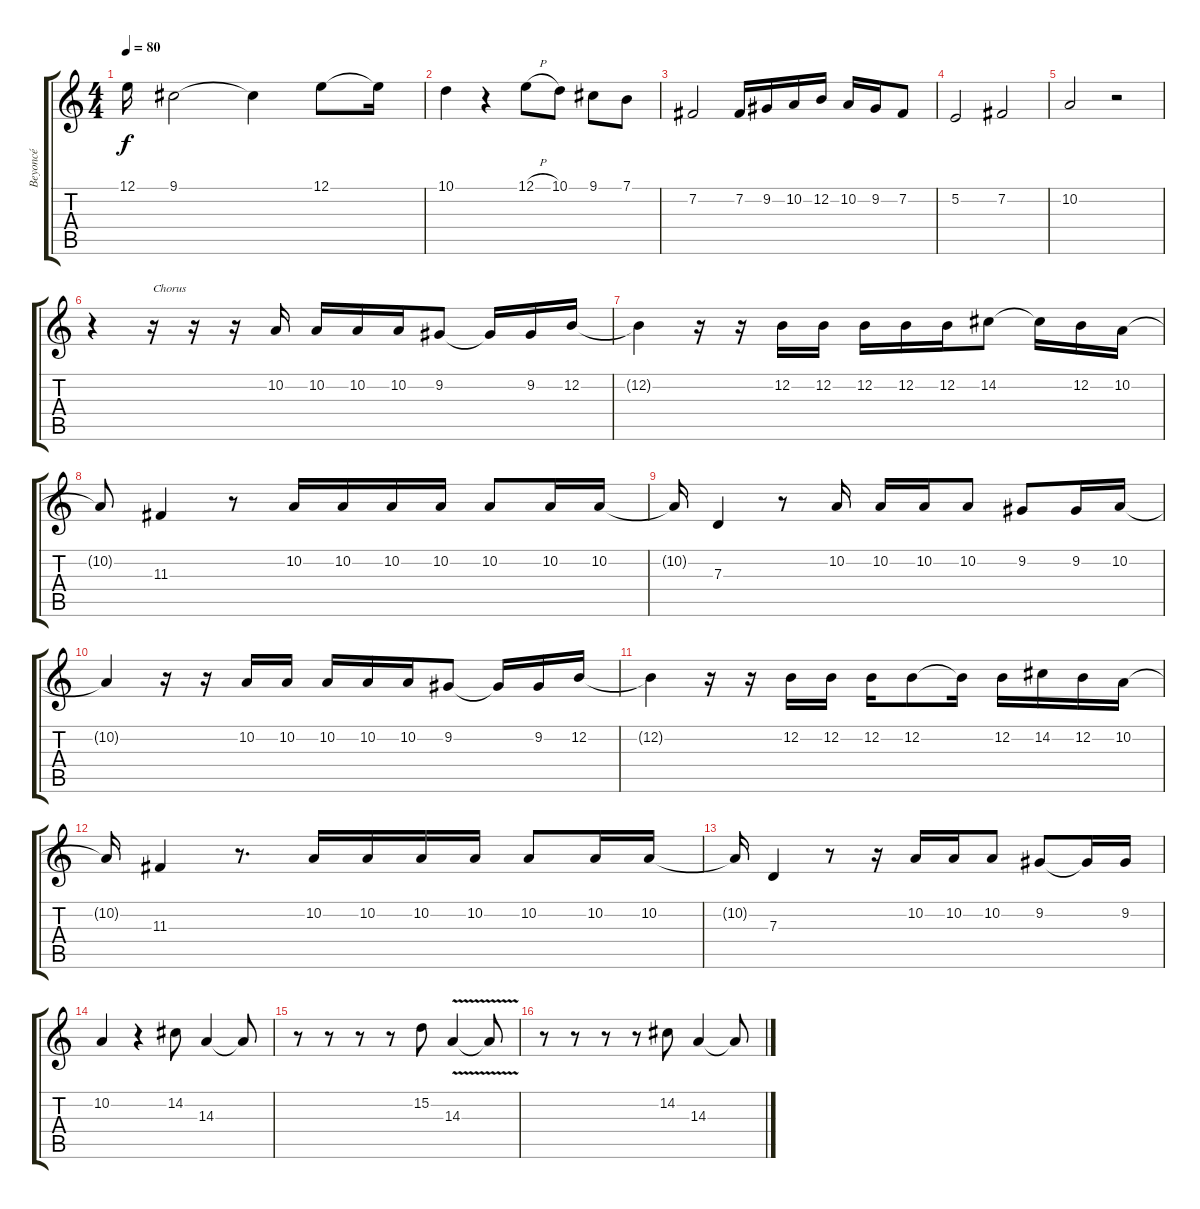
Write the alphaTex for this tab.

\track ("Beyoncé" "Beyoncé") {instrument clarinet}
\staff {score tabs}
\tuning (E4 B3 G3 D3 A2 E2) {hide}
\ts (4 4)
\tempo 80
\clef g2
\ks c
12.1.16{dy f} 9.1.2 9.1{t}.4 12.1.8 12.1{t}.16 |
10.1.4 r.4 12.1{h}.8 10.1.8 9.1.8 7.1.8 |
7.2.2 7.2.16 9.2.16 10.2.16 12.2.16 10.2.16 9.2.16 7.2.8 |
5.2.2 7.2.2 |
10.2.2 r.2 |
r.4 r.16{txt "Chorus"} r.16 r.16 10.2.16 10.2.16 10.2.16 10.2.16 9.2.8 9.2{t}.16 9.2.16 12.2.16 |
12.2{t}.4 r.16 r.16 12.2.16 12.2.16 12.2.16 12.2.16 12.2.16 14.2.8 14.2{t}.16 12.2.16 10.2.16 |
10.2{t}.8 11.3.4 r.8 10.2.16 10.2.16 10.2.16 10.2.16 10.2.8 10.2.16 10.2.16 |
10.2{t}.16 7.3.4 r.8 10.2.16 10.2.16 10.2.16 10.2.8 9.2.8 9.2.16 10.2.16 |
10.2{t}.4 r.16 r.16 10.2.16 10.2.16 10.2.16 10.2.16 10.2.16 9.2.8 9.2{t}.16 9.2.16 12.2.16 |
12.2{t}.4 r.16 r.16 12.2.16 12.2.16 12.2.16 12.2.8 12.2{t}.16 12.2.16 14.2.16 12.2.16 10.2.16 |
10.2{t}.16 11.3.4 r.8{d} 10.2.16 10.2.16 10.2.16 10.2.16 10.2.8 10.2.16 10.2.16 |
10.2{t}.16 7.3.4 r.8 r.16 10.2.16 10.2.16 10.2.8 9.2.8 9.2{t}.16 9.2.16 |
10.2.4 r.4 14.2.8 14.3.4 14.3{t}.8 |
r.8 r.8 r.8 r.8 15.2.8 14.3{v}.4 14.3{t}.8 |
r.8 r.8 r.8 r.8 14.2.8 14.3.4 14.3{t}.8
